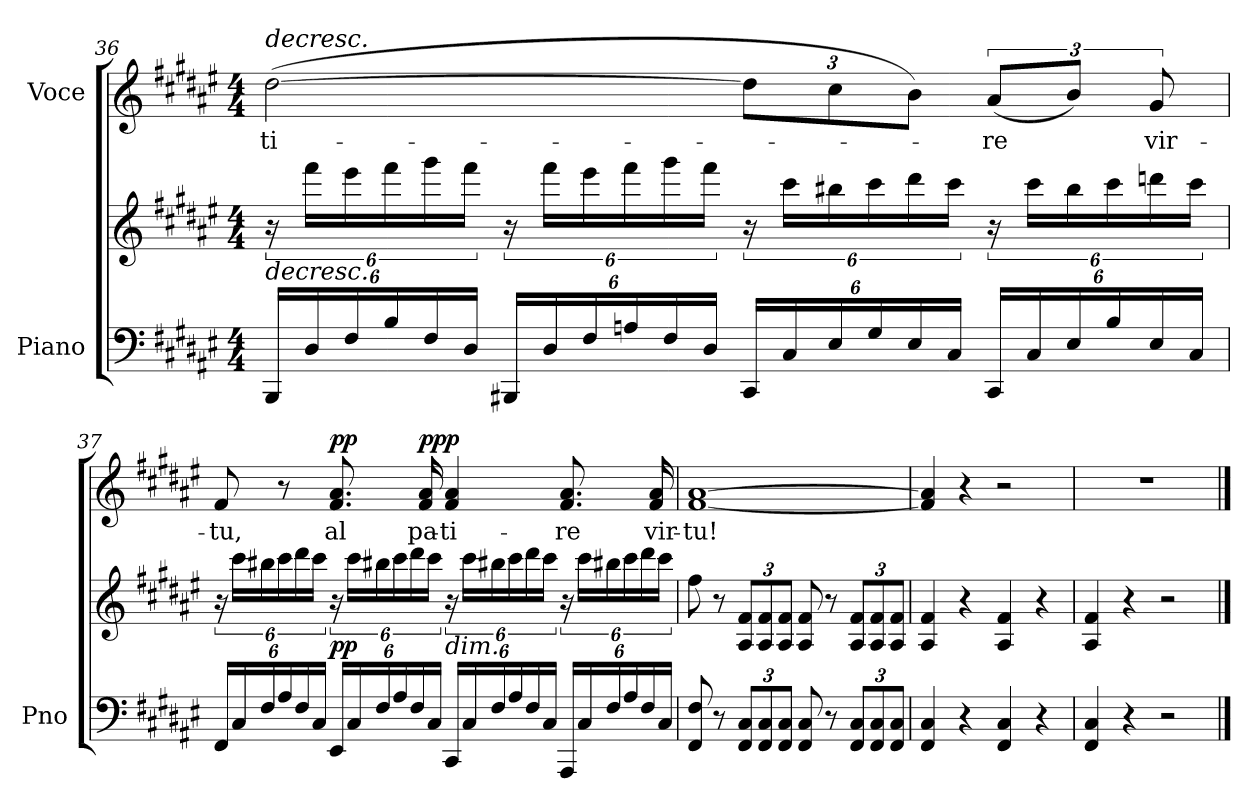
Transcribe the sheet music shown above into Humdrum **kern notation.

**kern	**kern	**dynam	**kern	**text	**dynam
*part2	*part2	*part2	*part1	*part1	*part1
*staff3	*staff2	*staff2/3	*staff1	*staff1	*staff1
*I"Piano	*	*	*I"Voce	*	*
*I'Pno	*	*	*	*	*
!!LO:LB:g=z
*clefF4	*clefG2	*	*clefG2	*	*
*k[f#c#g#d#a#e#]	*k[f#c#g#d#a#e#]	*	*k[f#c#g#d#a#e#]	*	*
*M4/4	*M4/4	*	*M4/4	*	*
*Xbrackettup	*	*	*	*	*
=36	=36	=36	=36	=36	=36
!	!	!	!LO:TX:a:i:t=decresc.	!	!
!LO:TX:a:i:t=decresc.	!	!	!	!	!
24BBB/LL	24r	.	([2dd#\	-ti-	.
24D#/	24fff#\LL	.	.	.	.
24F#/	24eee#\	.	.	.	.
24B/	24fff#\	.	.	.	.
24F#/	24ggg#\	.	.	.	.
24D#/JJ	24fff#\JJ	.	.	.	.
24BBB#X/LL	24r	.	.	.	.
24D#/	24fff#\LL	.	.	.	.
24F#/	24eee#\	.	.	.	.
24An/	24fff#\	.	.	.	.
24F#/	24ggg#\	.	.	.	.
24D#/JJ	24fff#\JJ	.	.	.	.
*	*	*	*Xbrackettup	*	*
24CC#/LL	24r	.	12dd#\L]	.	.
24C#/	24ccc#\LL	.	.	.	.
24E#/	24bb#X\	.	12cc#\	.	.
24G#/	24ccc#\	.	.	.	.
24E#/	24ddd#\	.	12b\J)	.	.
24C#/JJ	24ccc#\JJ	.	.	.	.
*	*	*	*brackettup	*	*
24CC#/LL	24r	.	(12a#/L	-re	.
24C#/	24ccc#\LL	.	.	.	.
24E#/	24bb#\	.	12b/J)	.	.
24B/	24ccc#\	.	.	.	.
24E#/	24dddn\	.	12g#/	vir-	.
24C#/JJ	24ccc#\JJ	.	.	.	.
=37	=37	=37	=37	=37	=37
24FF#/LL	24r	.	8f#/	-tu,	.
24C#/	24ccc#\LL	.	.	.	.
24F#/	24bb#X\	.	.	.	.
24A#/	24ccc#\	.	8r	.	.
24F#/	24ddd#\	.	.	.	.
24C#/JJ	24ccc#\JJ	.	.	.	.
!	!	!LO:DY:a=2	!	!	!LO:DY:a
24EE#/LL	24r	pp	8.f#/ 8.a#/	al	pp
24C#/	24ccc#\LL	.	.	.	.
24F#/	24bb#X\	.	.	.	.
24A#/	24ccc#\	.	.	.	.
24F#/	24ddd#\	.	.	.	.
!	!	!	!	!	!LO:DY:a
.	.	.	16f#/ 16a#/	pa-	ppp
24C#/JJ	24ccc#\JJ	.	.	.	.
!LO:TX:a:i:t=dim.	!	!	!	!	!
24CC#/LL	24r	.	4f#/ 4a#/	-ti-	.
24C#/	24ccc#\LL	.	.	.	.
24F#/	24bb#X\	.	.	.	.
24A#/	24ccc#\	.	.	.	.
24F#/	24ddd#\	.	.	.	.
24C#/JJ	24ccc#\JJ	.	.	.	.
24AAA#/LL	24r	.	8.f#/ 8.a#/	-re	.
24C#/	24ccc#\LL	.	.	.	.
24F#/	24bb#X\	.	.	.	.
24A#/	24ccc#\	.	.	.	.
24F#/	24ddd#\	.	.	.	.
.	.	.	16f#/ 16a#/	vir-	.
24C#/JJ	24ccc#\JJ	.	.	.	.
!!LO:LB:g=z
=38	=38	=38	=38	=38	=38
8FF#/ 8F#/	8ff#\	.	[1f# [1a#	-tu!	.
8r	8r	.	.	.	.
*	*Xbrackettup	*	*	*	*
12FF#/ 12C#/L	12A#/ 12f#/L	.	.	.	.
12FF#/ 12C#/	12A#/ 12f#/	.	.	.	.
12FF#/ 12C#/J	12A#/ 12f#/J	.	.	.	.
8FF#/ 8C#/	8A#/ 8f#/	.	.	.	.
8r	8r	.	.	.	.
12FF#/ 12C#/L	12A#/ 12f#/L	.	.	.	.
12FF#/ 12C#/	12A#/ 12f#/	.	.	.	.
12FF#/ 12C#/J	12A#/ 12f#/J	.	.	.	.
=39	=39	=39	=39	=39	=39
4FF#/ 4C#/	4A#/ 4f#/	.	4f#/] 4a#/]	.	.
4r	4r	.	4r	.	.
4FF#/ 4C#/	4A#/ 4f#/	.	2r	.	.
4r	4r	.	.	.	.
=40	=40	=40	=40	=40	=40
4FF#/ 4C#/	4A#/ 4f#/	.	1r	.	.
4r	4r	.	.	.	.
2r	2r	.	.	.	.
==	==	==	==	==	==
*-	*-	*-	*-	*-	*-
